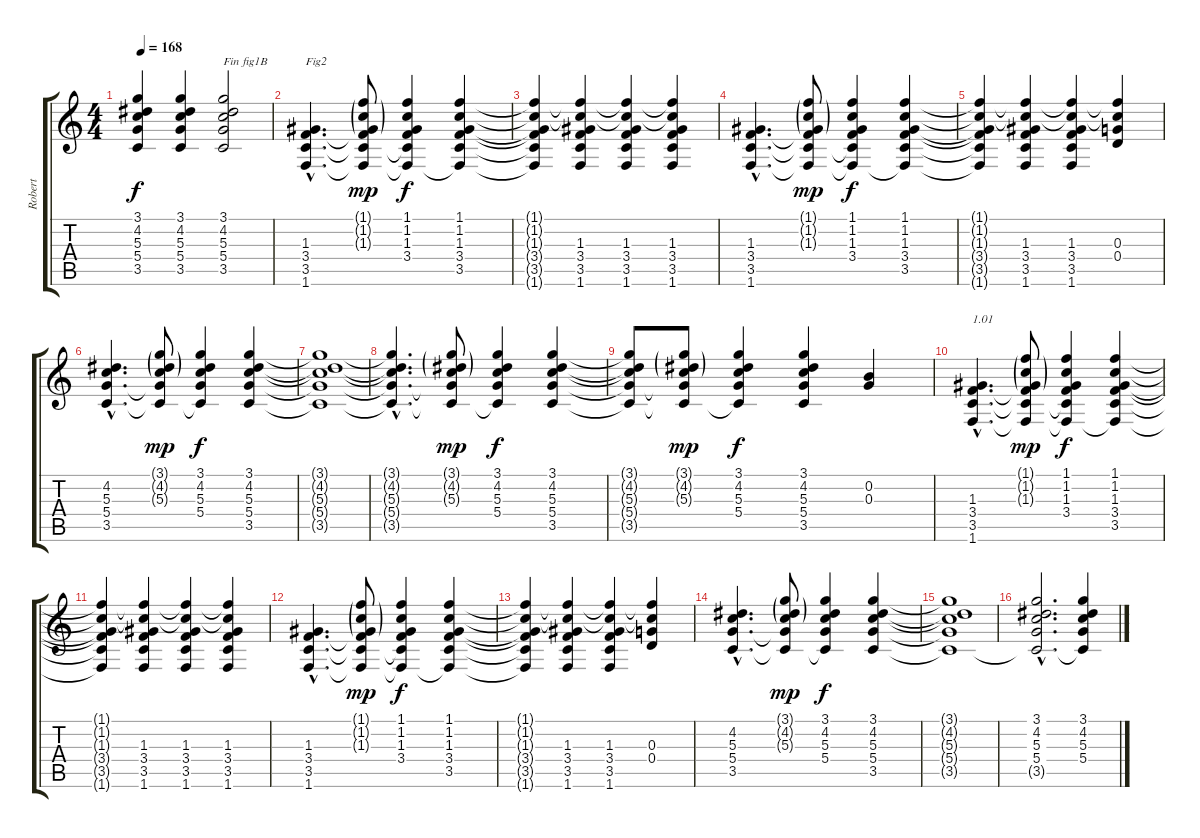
\track ("Robert" "Robert") {instrument acousticguitarsteel}
\staff {score tabs}
\tuning (E4 B3 G3 D3 A2 E2) {hide}
\ts (4 4)
\tempo 168
\clef g2
\ks c
(3.1 4.2 5.3 5.4 3.5).4{dy f} (3.1 4.2 5.3 5.4 3.5).4 (3.1 4.2 5.3 5.4 3.5).2{txt "Fin fig1B"} |
(1.3{hac} 3.4{hac} 3.5{hac} 1.6{hac}).4{d txt "Fig2"} (1.1{g} 1.2{g} 1.3{g} 3.4{t} 3.5{t} 1.6{t}).8{dy mp} (1.1 1.2 1.3 3.4 3.5{t} 1.6{t}).4{dy f} (1.1 1.2 1.3 3.4 3.5 1.6{t}).4 |
(1.1{t} 1.2{t} 1.3{t} 3.4{t} 3.5{t} 1.6{t}).4 (1.1{t} 1.2{t} 1.3 3.4 3.5 1.6).4 (1.1{t} 1.2{t} 1.3 3.4 3.5 1.6).4 (1.1{t} 1.2{t} 1.3 3.4 3.5 1.6).4 |
(1.3{hac} 3.4{hac} 3.5{hac} 1.6{hac}).4{d} (1.1{g} 1.2{g} 1.3{g} 3.4{t} 3.5{t} 1.6{t}).8{dy mp} (1.1 1.2 1.3 3.4 3.5{t} 1.6{t}).4{dy f} (1.1 1.2 1.3 3.4 3.5 1.6{t}).4 |
(1.1{t} 1.2{t} 1.3{t} 3.4{t} 3.5{t} 1.6{t}).4 (1.1{t} 1.2{t} 1.3 3.4 3.5 1.6).4 (1.1{t} 1.2{t} 1.3 3.4 3.5 1.6).4 (1.1{t} 1.2{t} 0.3 0.4).4 |
(4.2{hac} 5.3{hac} 5.4{hac} 3.5{hac}).4{d} (3.1{g} 4.2{g} 5.3{g} 5.4{t} 3.5{t}).8{dy mp} (3.1 4.2 5.3 5.4 3.5{t}).4{dy f} (3.1 4.2 5.3 5.4 3.5).4 |
(3.1{t} 4.2{t} 5.3{t} 5.4{t} 3.5{t}).1 |
(3.1{hac t} 4.2{hac t} 5.3{hac t} 5.4{hac t} 3.5{hac t}).4{d} (3.1{g} 4.2{g} 5.3{g} 5.4{t} 3.5{t}).8{dy mp} (3.1 4.2 5.3 5.4 3.5{t}).4{dy f} (3.1 4.2 5.3 5.4 3.5).4 |
(3.1{t} 4.2{t} 5.3{t} 5.4{t} 3.5{t}).8 (3.1{g} 4.2{g} 5.3{g} 5.4{t} 3.5{t}).8{dy mp} (3.1 4.2 5.3 5.4 3.5{t}).4{dy f} (3.1 4.2 5.3 5.4 3.5).4 (0.2 0.3).4 |
(1.3{hac} 3.4{hac} 3.5{hac} 1.6{hac}).4{d txt "1.01"} (1.1{g} 1.2{g} 1.3{g} 3.4{t} 3.5{t} 1.6{t}).8{dy mp} (1.1 1.2 1.3 3.4 3.5{t} 1.6{t}).4{dy f} (1.1 1.2 1.3 3.4 3.5 1.6{t}).4 |
(1.1{t} 1.2{t} 1.3{t} 3.4{t} 3.5{t} 1.6{t}).4 (1.1{t} 1.2{t} 1.3 3.4 3.5 1.6).4 (1.1{t} 1.2{t} 1.3 3.4 3.5 1.6).4 (1.1{t} 1.2{t} 1.3 3.4 3.5 1.6).4 |
(1.3{hac} 3.4{hac} 3.5{hac} 1.6{hac}).4{d} (1.1{g} 1.2{g} 1.3{g} 3.4{t} 3.5{t} 1.6{t}).8{dy mp} (1.1 1.2 1.3 3.4 3.5{t} 1.6{t}).4{dy f} (1.1 1.2 1.3 3.4 3.5 1.6{t}).4 |
(1.1{t} 1.2{t} 1.3{t} 3.4{t} 3.5{t} 1.6{t}).4 (1.1{t} 1.2{t} 1.3 3.4 3.5 1.6).4 (1.1{t} 1.2{t} 1.3 3.4 3.5 1.6).4 (1.1{t} 1.2{t} 0.3 0.4).4 |
(4.2{hac} 5.3{hac} 5.4{hac} 3.5{hac}).4{d} (3.1{g} 4.2{g} 5.3{g} 5.4{t} 3.5{t}).8{dy mp} (3.1 4.2 5.3 5.4 3.5{t}).4{dy f} (3.1 4.2 5.3 5.4 3.5).4 |
(3.1{t} 4.2{t} 5.3{t} 5.4{t} 3.5{t}).1 |
(3.1{hac} 4.2{hac} 5.3{hac} 5.4{hac} 3.5{hac t}).2{d} (3.1 4.2 5.3 5.4 3.5{t}).4
